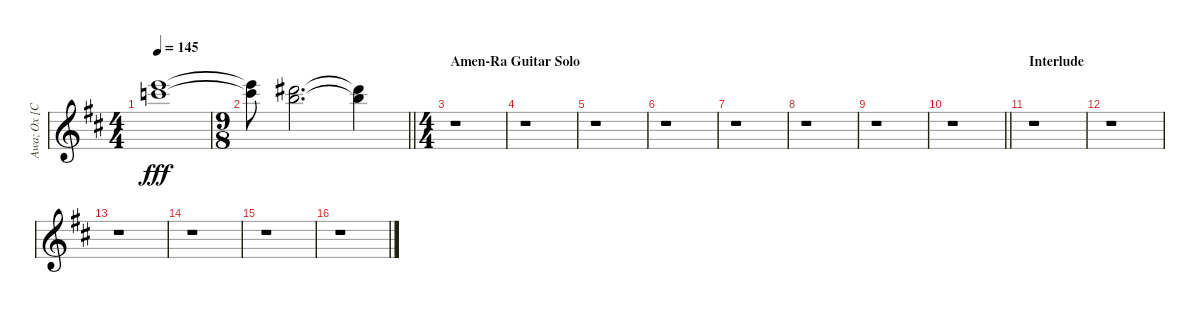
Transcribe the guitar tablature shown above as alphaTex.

\track ("Awa; Ox [Choirs]" "Awa; Ox [C") {instrument lead1square}
\staff {score}
\tuning (E4 B3 G3 D3 A2 E2) {hide}
\ts (4 4)
\tempo 145
\clef g2
\ks d
(24.1 25.2).1{dy fff} |
\ts (9 8)
\barLineRight lightlight
(24.1{t} 25.2{t}).8 (23.1 24.2).2{d} (23.1{t} 24.2{t}).4 |
\ts (4 4)
\section ("" "Amen-Ra Guitar Solo")
r.1 |
r.1 |
r.1 |
r.1 |
r.1 |
r.1 |
r.1 |
\barLineRight lightlight
r.1 |
\section ("" "Interlude")
r.1 |
r.1 |
r.1 |
r.1 |
r.1 |
r.1
